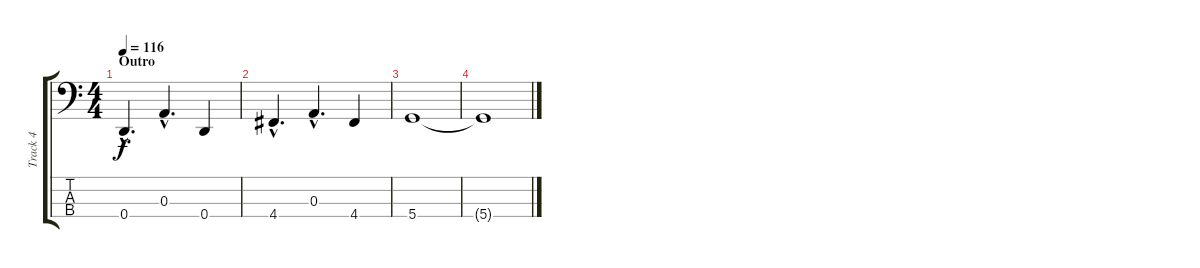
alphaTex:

\track ("Track 4" "Track 4") {instrument electricbassfinger}
\staff {score tabs}
\tuning (G2 D2 A1 D1) {hide}
\ts (4 4)
\section ("" "Outro")
\tempo 116
\clef f4
\ks c
0.4{hac}.4{d dy f} 0.3{hac}.4{d} 0.4.4 |
4.4{hac}.4{d} 0.3{hac}.4{d} 4.4.4 |
5.4.1 |
5.4{t}.1
